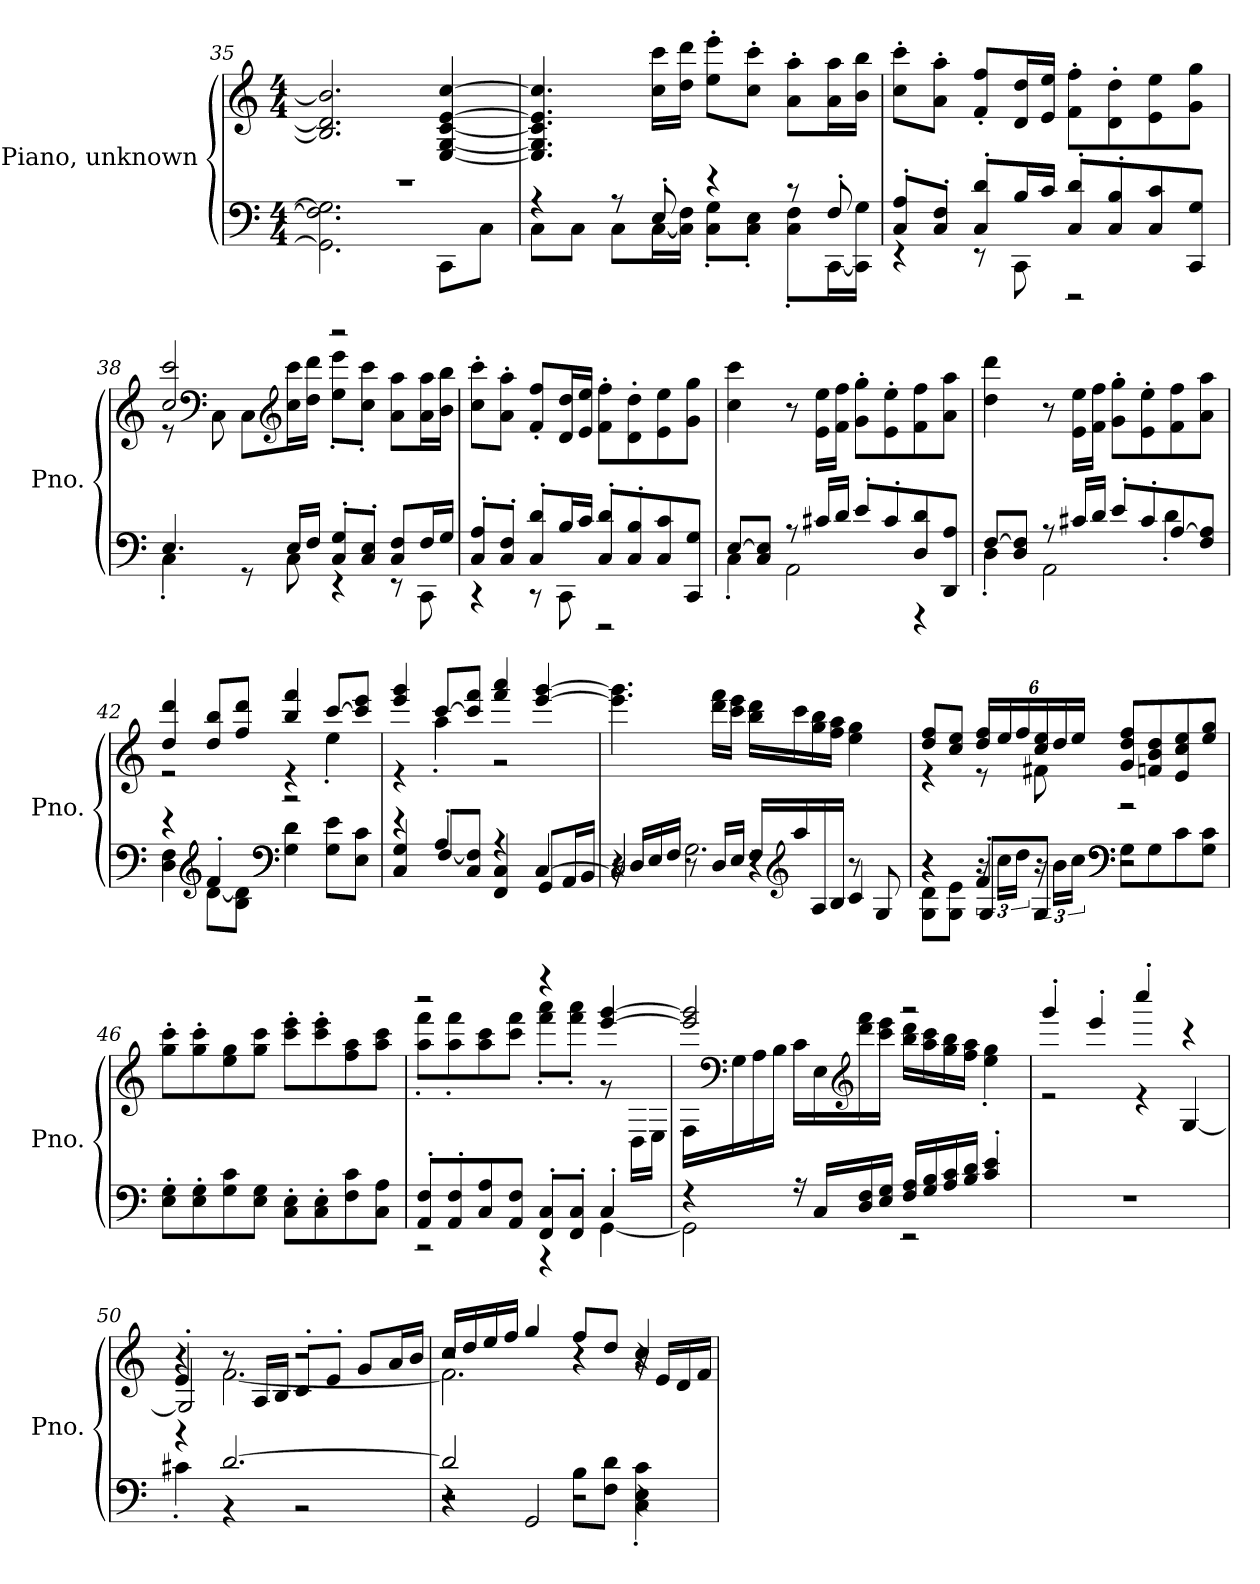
**kern	**kern
*part1	*part1
*staff2	*staff1
*I"Piano, unknown	*
*I'Pno.	*
!!LO:LB:g=z
*clefF4	*clefG2
*k[]	*k[]
*M4/4	*M4/4
=35	=35
*^	*
1r	2.GG\] 2.F\] 2.G\]	2.B/] 2.d/] 2.b/]
.	8CC\L	[4E/ [4G/ [4c/ [4e/ [4cc/
.	8C\J	.
=36	=36	=36
4r	8C\L	4.E/] 4.G/] 4.c/] 4.e/] 4.cc/]
.	8C\J	.
8r	8C\L	.
8E'/	[16C\L	16cc\ 16ccc\LL
.	16C\] 16F\JJ	16dd\ 16ddd\JJ
4r	8C\' 8G\'L	8ee\' 8eee\'L
.	8C\' 8E\'J	8cc\' 8ccc\'J
8r	8C\' 8F\'L	8a\' 8aa\'L
8F'/	[16CC\L	16a\ 16aa\L
.	16CC\] 16G\JJ	16b\ 16bb\JJ
=37	=37	=37
8C/' 8A/'L	4r	8cc\' 8ccc\'L
8C/' 8F/'J	.	8a\' 8aa\'J
8C/' 8d/'L	8r	8f/' 8ff/'L
16B/L	8CC\	16d/ 16dd/L
16c/JJ	.	16e/ 16ee/JJ
8C/' 8d/'L	2r	8f\' 8ff\'L
8C/' 8B/'	.	8d\' 8dd\'
8C/ 8c/	.	8e\ 8ee\
8CC/ 8G/J	.	8g\ 8gg\J
!!LO:LB:g=z
=38	=38	=38
*	*	*^
4.E/	4C'\	2cc/ 2ccc/	8r
*	*	*clefF4	*
.	.	.	8C\
.	8r	.	8C\L
*	*	*clefG2	*
16E/LL	8C\	.	16cc\ 16ccc\L
16F/JJ	.	.	16dd\ 16ddd\JJ
8C/' 8G/'L	4r	2r	8ee\' 8eee\'L
8C/' 8E/'J	.	.	8cc\' 8ccc\'J
8C/ 8F/L	8r	.	8a\ 8aa\L
16F/L	8CC\	.	16a\ 16aa\L
16G/JJ	.	.	16b\ 16bb\JJ
*	*	*v	*v
=39	=39	=39
8C/' 8A/'L	4r	8cc\' 8ccc\'L
8C/' 8F/'J	.	8a\' 8aa\'J
8C/' 8d/'L	8r	8f/' 8ff/'L
16B/L	8CC\	16d/ 16dd/L
16c/JJ	.	16e/ 16ee/JJ
8C/' 8d/'L	2r	8f\' 8ff\'L
8C/' 8B/'	.	8d\' 8dd\'
8C/ 8c/	.	8e\ 8ee\
8CC/ 8G/J	.	8g\ 8gg\J
=40	=40	=40
[8E/L	4C'\	4cc\ 4ccc\
8C/ 8E/]J	.	.
8r	2AA\	8r
16c#X/LL	.	16e\ 16ee\LL
16d/JJ	.	16f\ 16ff\JJ
8e'/L	.	8g\' 8gg\'L
8c#'/	.	8e\' 8ee\'
8D/ 8d/	4r	8f\ 8ff\
8DD/ 8A/J	.	8a\ 8aa\J
!!LO:LB:g=z
=41	=41	=41
[8F/L	4D'\	4dd\ 4ddd\
8D/ 8F/]J	.	.
8r	2AA\	8r
16c#X/LL	.	16e\ 16ee\LL
16d/JJ	.	16f\ 16ff\JJ
8e'/L	.	8g\' 8gg\'L
8c#'/	.	8e\' 8ee\'
[8A/	4d'\	8f\ 8ff\
8F/ 8A/]J	.	8a\ 8aa\J
=42	=42	=42
*	*	*^
4r	4D\ 4F\	4dd/ 4ddd/	2r
*clefG2	*	*	*
4f'/	[8d\L	8dd/ 8bb/L	.
.	8B\ 8d\]J	8ff/ 8ddd/J	.
*clefF4	*	*	*
2r	4G\ 4d\	4bb/ 4fff/	4r
.	8G\ 8e\L	[8ccc/L	4ee'\
.	8E\ 8c\J	8ccc/] 8eee/J	.
=43	=43	=43	=43
4r	4C/ 4G/	4eee/ 4ggg/	4r
4A'/	[8F/L	[8ccc/L	4aa'\
.	8C/ 8F/]J	8ccc/] 8fff/J	.
4r	4FF/ 4C/	4fff/ 4aaa/	2r
[4C/	8GG/L	[4eee/ [4ggg/	.
.	16AA/L	.	.
.	16BB/JJ	.	.
*	*	*v	*v
!!LO:LB:g=z
=44	=44	=44
*	*^	*
2C/]	4r	16r	4.eee\] 4.ggg\]
.	.	16D/LL	.
.	.	16E/	.
.	.	16F/JJ	.
.	2.G\	8r	.
.	.	16D/LL	16ddd\ 16fff\LL
.	.	16E/JJ	16ccc\ 16eee\JJ
4r	.	16F/LL	16bb\ 16ddd\LL
*clefG2	*	*	*
.	.	16aa/	16ccc\
.	.	16A/	16gg\ 16bb\
.	.	16B/JJ	16ff\ 16aa\JJ
4c/	.	8r	4ee\ 4gg\
.	.	8G/	.
=45	=45	=45	=45
*	*	*	*^
4r	8G\ 8d\L	4r	8dd/ 8ff/L	4r
.	8G\ 8e\J	.	8cc/ 8ee/J	.
*	*	*	*Xbrackettup	*
4f'/	24r	8G/L	24dd/ 24ff/LL	8r
.	24cc\LL	.	24ee/	.
.	24dd\JJ	.	24ff/	.
.	24r	8G/J	24cc/ 24ee/	8f#X\
.	24b\LL	.	24dd/	.
.	24cc\JJ	.	24ee/JJ	.
*clefF4	*	*	*	*
2r	8G\L	2r	8g/ 8dd/ 8ff/L	2r
.	8G\	.	8fn/ 8b/ 8dd/	.
.	8c\	.	8e/ 8cc/ 8ee/	.
.	8G\ 8c\J	.	8ee/ 8gg/J	.
*v	*v	*v	*	*
*	*v	*v
=46	=46
8E\' 8G\'L	8gg\' 8ccc\'L
8E\' 8G\'	8gg\' 8ccc\'
8G\ 8c\	8ee\ 8gg\
8E\ 8G\J	8gg\ 8ccc\J
8C\' 8E\'L	8ccc\' 8eee\'L
8C\' 8E\'	8ccc\' 8eee\'
8F\ 8c\	8ff\ 8aa\
8C\ 8A\J	8aa\ 8ccc\J
!!LO:LB:g=z
=47	=47
*^	*^
8AA/' 8F/'L	2r	2r	8aa\' 8fff\'L
8AA/' 8F/'	.	.	8aa\' 8fff\'
8C/ 8A/	.	.	8aa\ 8ccc\
8AA/ 8F/J	.	.	8ccc\ 8fff\J
8FF/' 8C/'L	4r	4r	8fff\' 8aaa\'L
8FF/' 8C/'J	.	.	8fff\' 8aaa\'J
4C'/	[4GG\	[4eee/ [4ggg/	8r
.	.	.	16D\LL
.	.	.	16E\JJ
=48	=48	=48	=48
4r	2GG\]	2eee/] 2ggg/]	16F\LL
*	*	*clefF4	*
.	.	.	16G\
.	.	.	16A\
.	.	.	16B\JJ
16r	.	.	16c\LL
16C/LL	.	.	16E\
*	*	*clefG2	*
16D/ 16F/	.	.	16ddd\ 16fff\
16E/ 16G/JJ	.	.	16ccc\ 16eee\JJ
16F/ 16A/LL	2r	2r	16bb\ 16ddd\LL
16G/ 16B/	.	.	16aa\ 16ccc\
16A/ 16c/	.	.	16gg\ 16bb\
16B/ 16d/JJ	.	.	16ff\ 16aa\JJ
4c/' 4e/'	.	.	4ee\' 4gg\'
*v	*v	*	*
=49	=49	=49
1r	4ggg'/	2r
.	4eee'/	.
.	4cccc'/	4r
.	4r	[4G/
!!LO:PB:g=z
=50	=50	=50
*^	*	*^
4r	4c#X'\	4e'/	4r	2G/]
[2.d/	4r	8r	[2.f\	.
.	.	16A/LL	.	.
.	.	16B/JJ	.	.
.	2r	8c'/L	.	2r
.	.	8e'/J	.	.
.	.	8g/L	.	.
.	.	16a/L	.	.
.	.	16b/JJ	.	.
=51	=51	=51	=51	=51
*	*^	*	*	*
2d/]	2r	4r	16cc/LL	2.f\]	2r
.	.	.	16dd/	.	.
.	.	.	16ee/	.	.
.	.	.	16ff/JJ	.	.
.	.	2GG/	4gg/	.	.
2r	8B\L	.	8ff/L	.	4r
.	8F\ 8d\J	.	8dd/J	.	.
.	4C\' 4E\' 4c\'	4r	16r	4r	4cc/
.	.	.	16e/LL	.	.
.	.	.	16d/	.	.
.	.	.	16f/JJ	.	.
*v	*v	*v	*	*	*
*	*v	*v	*v
=	=
*-	*-
